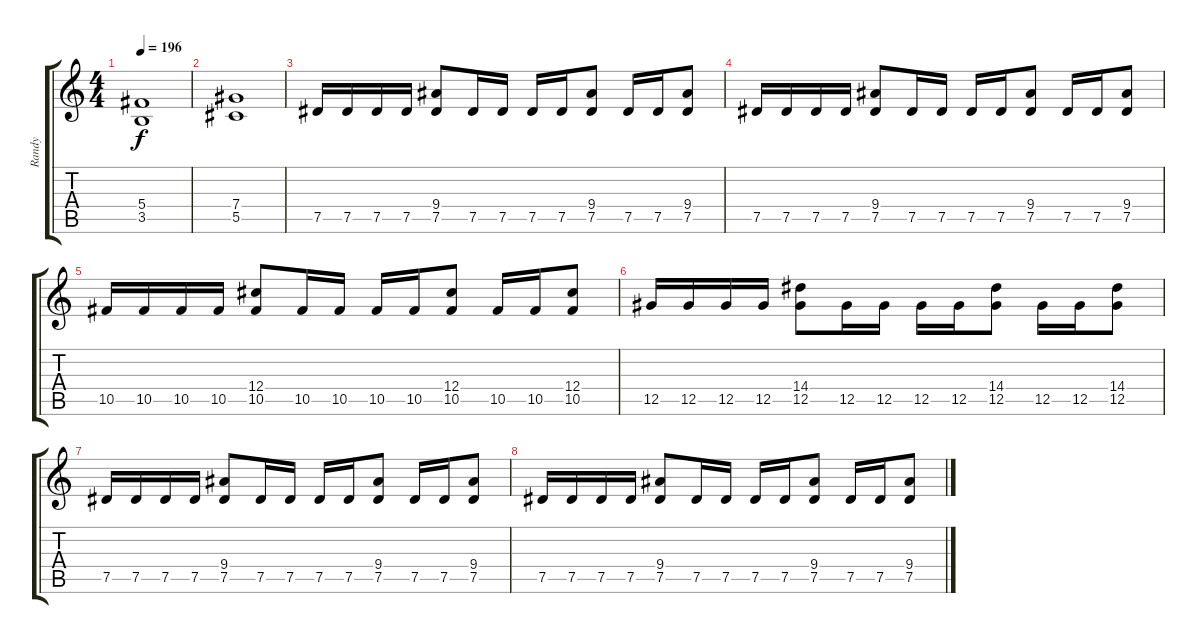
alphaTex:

\track ("Randy" "Randy") {instrument distortionguitar}
\staff {score tabs}
\tuning (Eb4 Bb3 Gb3 Db3 Ab2 Eb2) {hide}
\ts (4 4)
\tempo 196
\clef g2
\ks c
(5.4 3.5).1{dy f} |
(7.4 5.5).1 |
7.5.16 7.5.16 7.5.16 7.5.16 (9.4 7.5).8 7.5.16 7.5.16 7.5.16 7.5.16 (9.4 7.5).8 7.5.16 7.5.16 (9.4 7.5).8 |
7.5.16 7.5.16 7.5.16 7.5.16 (9.4 7.5).8 7.5.16 7.5.16 7.5.16 7.5.16 (9.4 7.5).8 7.5.16 7.5.16 (9.4 7.5).8 |
10.5.16 10.5.16 10.5.16 10.5.16 (12.4 10.5).8 10.5.16 10.5.16 10.5.16 10.5.16 (12.4 10.5).8 10.5.16 10.5.16 (12.4 10.5).8 |
12.5.16 12.5.16 12.5.16 12.5.16 (14.4 12.5).8 12.5.16 12.5.16 12.5.16 12.5.16 (14.4 12.5).8 12.5.16 12.5.16 (14.4 12.5).8 |
7.5.16 7.5.16 7.5.16 7.5.16 (9.4 7.5).8 7.5.16 7.5.16 7.5.16 7.5.16 (9.4 7.5).8 7.5.16 7.5.16 (9.4 7.5).8 |
7.5.16 7.5.16 7.5.16 7.5.16 (9.4 7.5).8 7.5.16 7.5.16 7.5.16 7.5.16 (9.4 7.5).8 7.5.16 7.5.16 (9.4 7.5).8
